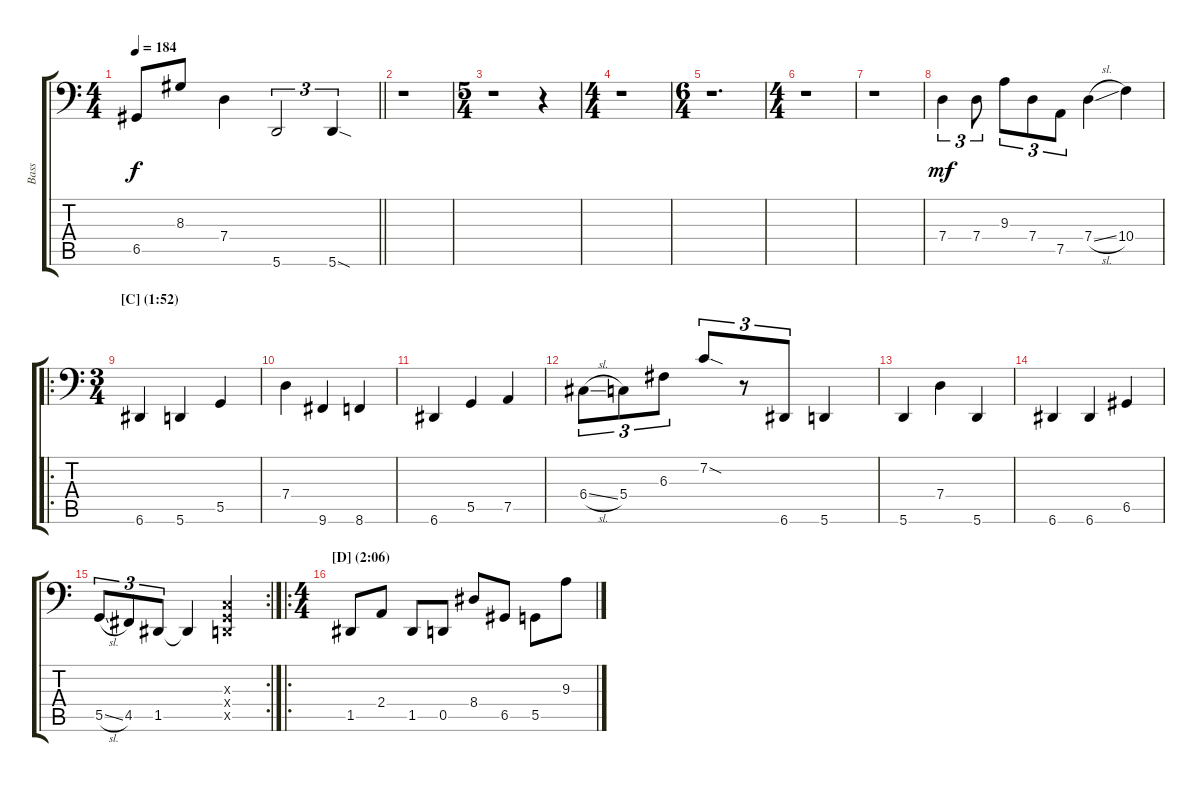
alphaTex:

\track ("Bass" "Bass") {instrument electricbassfinger}
\staff {score tabs}
\tuning (Bb2 F2 C2 G1 D1 A0) {hide}
\ts (4 4)
\tempo 184
\clef f4
\barLineRight lightlight
\ks c
6.5.8{dy f} 8.3.8 7.4.4 5.6.2{tu (3 2)} 5.6{sod}.4{tu (3 2)} |
r.1 |
\ts (5 4)
r.1 r.4 |
\ts (4 4)
r.1 |
\ts (6 4)
r.1{d} |
\ts (4 4)
r.1 |
r.1 |
7.4.4{tu (3 2) dy mf} 7.4.8{tu (3 2)} 9.3.8{tu (3 2)} 7.4.8{tu (3 2)} 7.5.8{tu (3 2)} 7.4{sl}.4 10.4.4 |
\ro
\ts (3 4)
\section ("" "[C] (1:52)")
6.6.4 5.6.4 5.5.4 |
7.4.4 9.6.4 8.6.4 |
6.6.4 5.5.4 7.5.4 |
6.4{sl}.8{tu (3 2)} 5.4.8{tu (3 2)} 6.3.8{tu (3 2)} 7.2{sod}.8{tu (3 2)} r.8{tu (3 2)} 6.6.8{tu (3 2)} 5.6.4 |
5.6.4 7.4.4 5.6.4 |
6.6.4 6.6.4 6.5.4 |
\rc 2
5.5{sl}.8{tu (3 2)} 4.5.8{tu (3 2)} 1.5.8{tu (3 2)} 1.5{t}.4 (0.3{x} 0.4{x} 0.5{x}).4 |
\ro
\ts (4 4)
\section ("" "[D] (2:06)")
1.5.8 2.4.8 1.5.8 0.5.8 8.4.8 6.5.8 5.5.8 9.3.8
